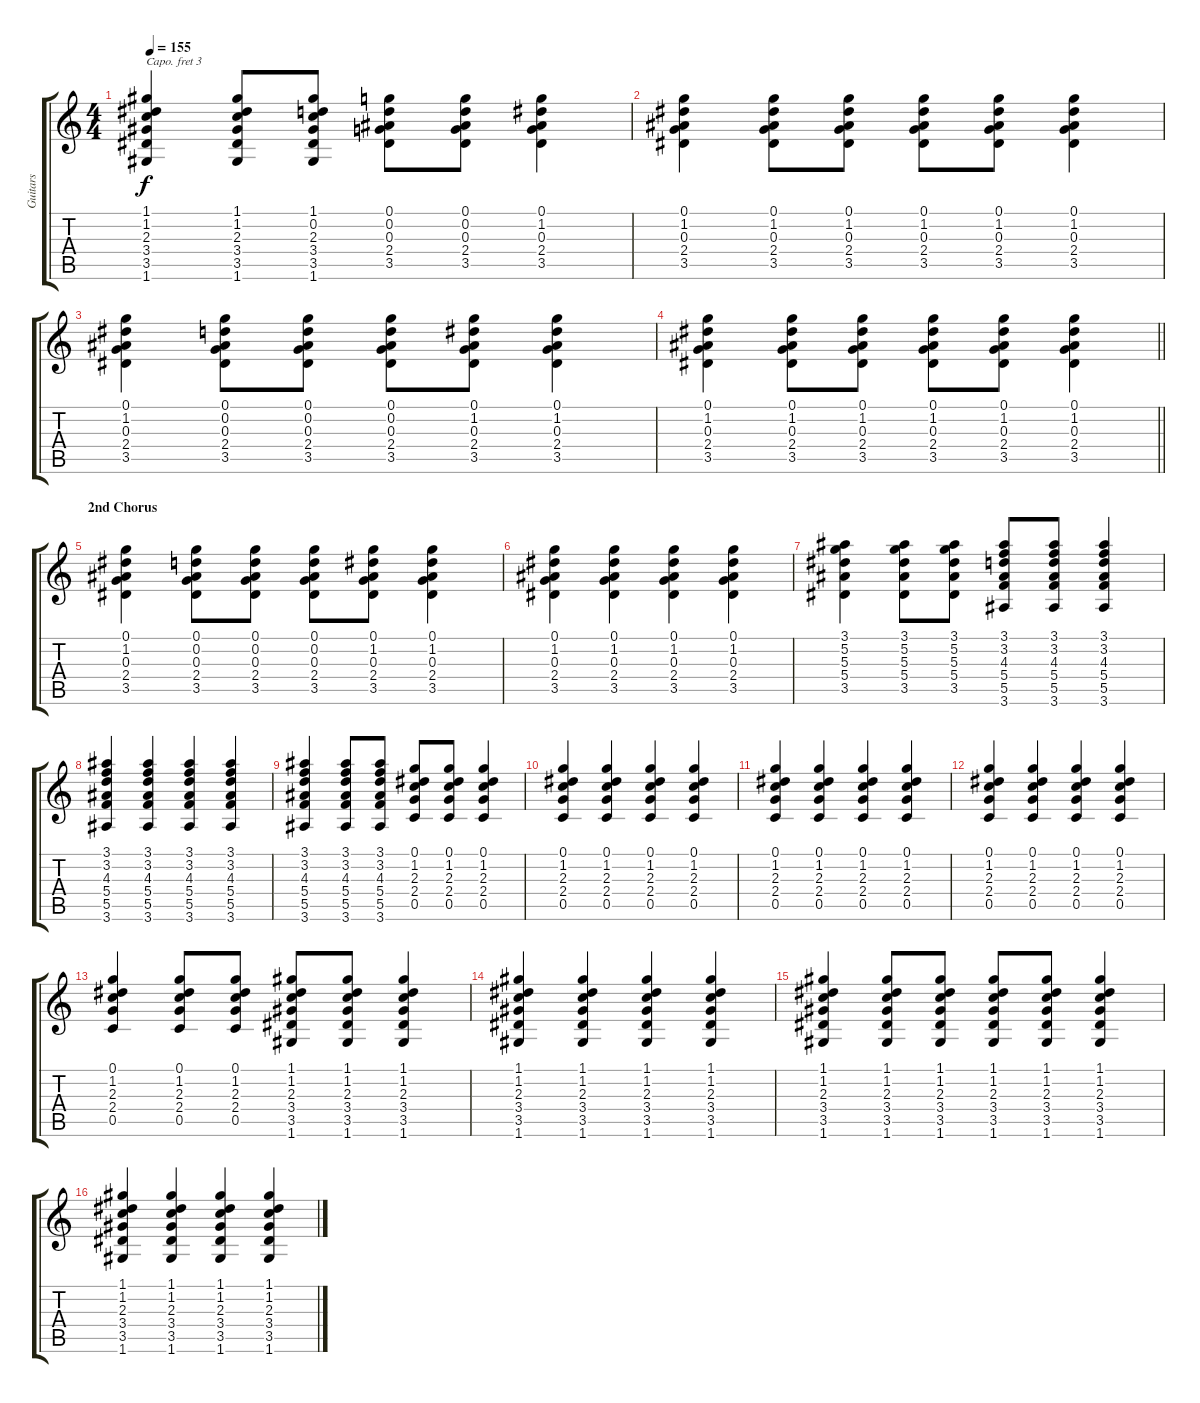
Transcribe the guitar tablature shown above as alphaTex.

\track ("Guitars" "Guitars") {instrument acousticguitarsteel}
\staff {score tabs}
\capo 3
\tuning (E4 B3 G3 D3 A2 E2) {hide}
\ts (4 4)
\tempo 155
\clef g2
\ks c
(1.1 1.2 2.3 3.4 3.5 1.6).4{dy f} (1.1 1.2 2.3 3.4 3.5 1.6).8 (1.1 0.2 2.3 3.4 3.5 1.6).8 (0.1 0.2 0.3 2.4 3.5).8 (0.1 0.2 0.3 2.4 3.5).8 (0.1 1.2 0.3 2.4 3.5).4 |
(0.1 1.2 0.3 2.4 3.5).4 (0.1 1.2 0.3 2.4 3.5).8 (0.1 1.2 0.3 2.4 3.5).8 (0.1 1.2 0.3 2.4 3.5).8 (0.1 1.2 0.3 2.4 3.5).8 (0.1 1.2 0.3 2.4 3.5).4 |
(0.1 1.2 0.3 2.4 3.5).4 (0.1 0.2 0.3 2.4 3.5).8 (0.1 0.2 0.3 2.4 3.5).8 (0.1 0.2 0.3 2.4 3.5).8 (0.1 1.2 0.3 2.4 3.5).8 (0.1 1.2 0.3 2.4 3.5).4 |
\barLineRight lightlight
(0.1 1.2 0.3 2.4 3.5).4 (0.1 1.2 0.3 2.4 3.5).8 (0.1 1.2 0.3 2.4 3.5).8 (0.1 1.2 0.3 2.4 3.5).8 (0.1 1.2 0.3 2.4 3.5).8 (0.1 1.2 0.3 2.4 3.5).4 |
\section ("" "2nd Chorus")
(0.1 1.2 0.3 2.4 3.5).4 (0.1 0.2 0.3 2.4 3.5).8 (0.1 0.2 0.3 2.4 3.5).8 (0.1 0.2 0.3 2.4 3.5).8 (0.1 1.2 0.3 2.4 3.5).8 (0.1 1.2 0.3 2.4 3.5).4 |
(0.1 1.2 0.3 2.4 3.5).4 (0.1 1.2 0.3 2.4 3.5).4 (0.1 1.2 0.3 2.4 3.5).4 (0.1 1.2 0.3 2.4 3.5).4 |
(3.1 5.2 5.3 5.4 3.5).4 (3.1 5.2 5.3 5.4 3.5).8 (3.1 5.2 5.3 5.4 3.5).8 (3.1 3.2 4.3 5.4 5.5 3.6).8 (3.1 3.2 4.3 5.4 5.5 3.6).8 (3.1 3.2 4.3 5.4 5.5 3.6).4 |
(3.1 3.2 4.3 5.4 5.5 3.6).4 (3.1 3.2 4.3 5.4 5.5 3.6).4 (3.1 3.2 4.3 5.4 5.5 3.6).4 (3.1 3.2 4.3 5.4 5.5 3.6).4 |
(3.1 3.2 4.3 5.4 5.5 3.6).4 (3.1 3.2 4.3 5.4 5.5 3.6).8 (3.1 3.2 4.3 5.4 5.5 3.6).8 (0.1 1.2 2.3 2.4 0.5).8 (0.1 1.2 2.3 2.4 0.5).8 (0.1 1.2 2.3 2.4 0.5).4 |
(0.1 1.2 2.3 2.4 0.5).4 (0.1 1.2 2.3 2.4 0.5).4 (0.1 1.2 2.3 2.4 0.5).4 (0.1 1.2 2.3 2.4 0.5).4 |
(0.1 1.2 2.3 2.4 0.5).4 (0.1 1.2 2.3 2.4 0.5).4 (0.1 1.2 2.3 2.4 0.5).4 (0.1 1.2 2.3 2.4 0.5).4 |
(0.1 1.2 2.3 2.4 0.5).4 (0.1 1.2 2.3 2.4 0.5).4 (0.1 1.2 2.3 2.4 0.5).4 (0.1 1.2 2.3 2.4 0.5).4 |
(0.1 1.2 2.3 2.4 0.5).4 (0.1 1.2 2.3 2.4 0.5).8 (0.1 1.2 2.3 2.4 0.5).8 (1.1 1.2 2.3 3.4 3.5 1.6).8 (1.1 1.2 2.3 3.4 3.5 1.6).8 (1.1 1.2 2.3 3.4 3.5 1.6).4 |
(1.1 1.2 2.3 3.4 3.5 1.6).4 (1.1 1.2 2.3 3.4 3.5 1.6).4 (1.1 1.2 2.3 3.4 3.5 1.6).4 (1.1 1.2 2.3 3.4 3.5 1.6).4 |
(1.1 1.2 2.3 3.4 3.5 1.6).4 (1.1 1.2 2.3 3.4 3.5 1.6).8 (1.1 1.2 2.3 3.4 3.5 1.6).8 (1.1 1.2 2.3 3.4 3.5 1.6).8 (1.1 1.2 2.3 3.4 3.5 1.6).8 (1.1 1.2 2.3 3.4 3.5 1.6).4 |
(1.1 1.2 2.3 3.4 3.5 1.6).4 (1.1 1.2 2.3 3.4 3.5 1.6).4 (1.1 1.2 2.3 3.4 3.5 1.6).4 (1.1 1.2 2.3 3.4 3.5 1.6).4
